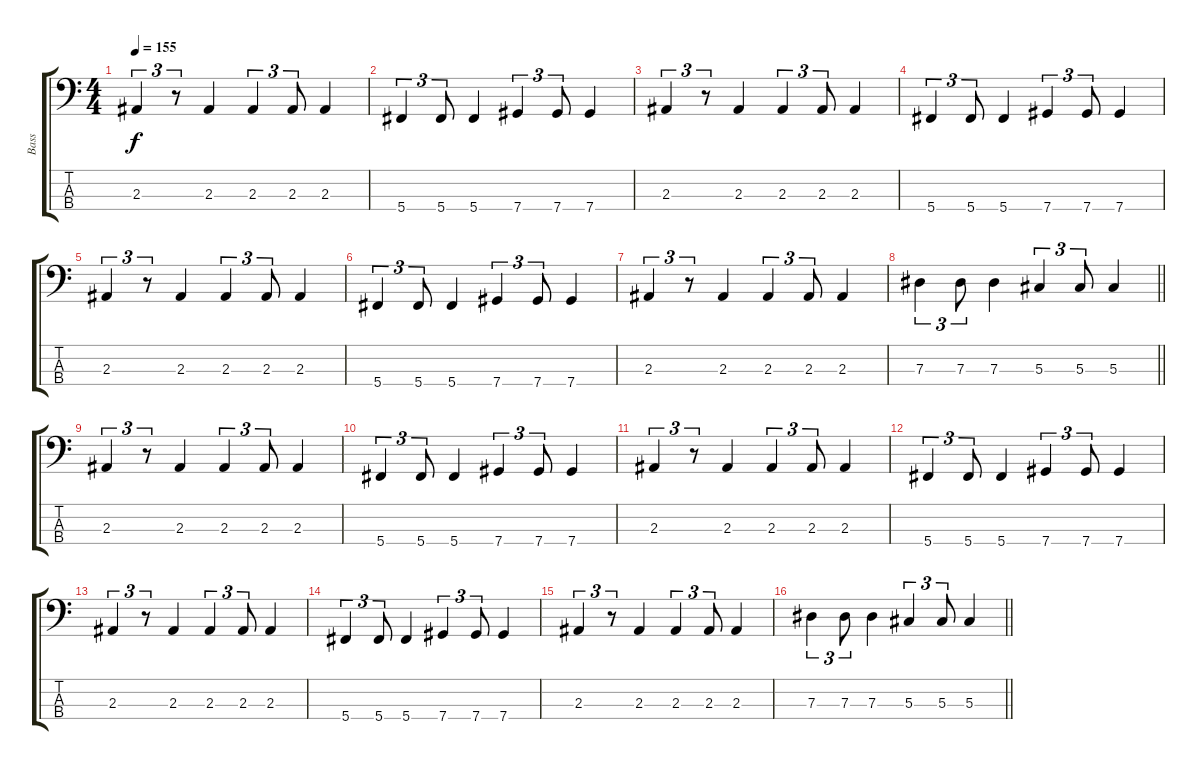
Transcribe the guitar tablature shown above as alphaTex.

\track ("Bass" "Bass") {instrument electricbasspick}
\staff {score tabs}
\tuning (Gb2 Db2 Ab1 Db1) {hide}
\ts (4 4)
\section ("" "")
\tempo 155
\clef f4
\ks c
2.3.4{tu (3 2) dy f} r.8{tu (3 2)} 2.3.4 2.3.4{tu (3 2)} 2.3.8{tu (3 2)} 2.3.4 |
5.4.4{tu (3 2)} 5.4.8{tu (3 2)} 5.4.4 7.4.4{tu (3 2)} 7.4.8{tu (3 2)} 7.4.4 |
2.3.4{tu (3 2)} r.8{tu (3 2)} 2.3.4 2.3.4{tu (3 2)} 2.3.8{tu (3 2)} 2.3.4 |
5.4.4{tu (3 2)} 5.4.8{tu (3 2)} 5.4.4 7.4.4{tu (3 2)} 7.4.8{tu (3 2)} 7.4.4 |
2.3.4{tu (3 2)} r.8{tu (3 2)} 2.3.4 2.3.4{tu (3 2)} 2.3.8{tu (3 2)} 2.3.4 |
5.4.4{tu (3 2)} 5.4.8{tu (3 2)} 5.4.4 7.4.4{tu (3 2)} 7.4.8{tu (3 2)} 7.4.4 |
2.3.4{tu (3 2)} r.8{tu (3 2)} 2.3.4 2.3.4{tu (3 2)} 2.3.8{tu (3 2)} 2.3.4 |
\barLineRight lightlight
7.3.4{tu (3 2)} 7.3.8{tu (3 2)} 7.3.4 5.3.4{tu (3 2)} 5.3.8{tu (3 2)} 5.3.4 |
\section ("" "")
2.3.4{tu (3 2)} r.8{tu (3 2)} 2.3.4 2.3.4{tu (3 2)} 2.3.8{tu (3 2)} 2.3.4 |
5.4.4{tu (3 2)} 5.4.8{tu (3 2)} 5.4.4 7.4.4{tu (3 2)} 7.4.8{tu (3 2)} 7.4.4 |
2.3.4{tu (3 2)} r.8{tu (3 2)} 2.3.4 2.3.4{tu (3 2)} 2.3.8{tu (3 2)} 2.3.4 |
5.4.4{tu (3 2)} 5.4.8{tu (3 2)} 5.4.4 7.4.4{tu (3 2)} 7.4.8{tu (3 2)} 7.4.4 |
2.3.4{tu (3 2)} r.8{tu (3 2)} 2.3.4 2.3.4{tu (3 2)} 2.3.8{tu (3 2)} 2.3.4 |
5.4.4{tu (3 2)} 5.4.8{tu (3 2)} 5.4.4 7.4.4{tu (3 2)} 7.4.8{tu (3 2)} 7.4.4 |
2.3.4{tu (3 2)} r.8{tu (3 2)} 2.3.4 2.3.4{tu (3 2)} 2.3.8{tu (3 2)} 2.3.4 |
\barLineRight lightlight
7.3.4{tu (3 2)} 7.3.8{tu (3 2)} 7.3.4 5.3.4{tu (3 2)} 5.3.8{tu (3 2)} 5.3.4
